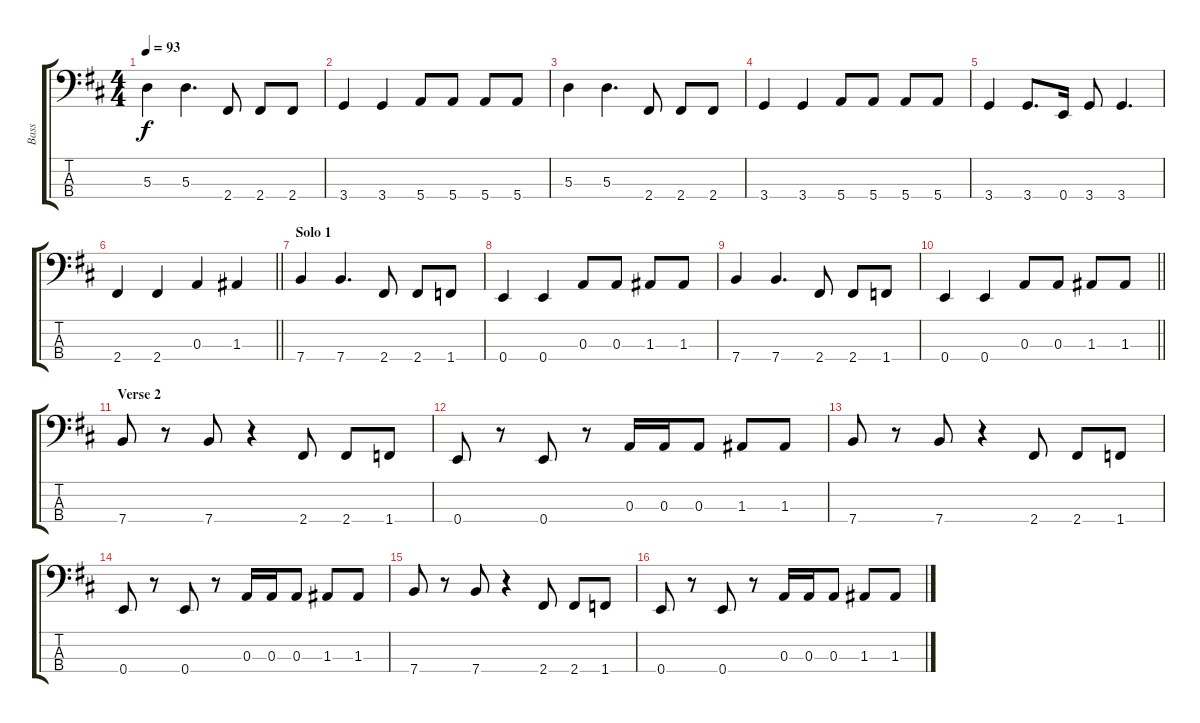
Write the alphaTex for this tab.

\track ("Bass" "Bass") {instrument electricbasspick}
\staff {score tabs}
\tuning (G2 D2 A1 E1) {hide}
\ts (4 4)
\tempo 93
\clef f4
\ks d
5.3.4{dy f} 5.3.4{d} 2.4.8 2.4.8 2.4.8 |
3.4.4 3.4.4 5.4.8 5.4.8 5.4.8 5.4.8 |
5.3.4 5.3.4{d} 2.4.8 2.4.8 2.4.8 |
3.4.4 3.4.4 5.4.8 5.4.8 5.4.8 5.4.8 |
3.4.4 3.4.8{d} 0.4.16 3.4.8 3.4.4{d} |
\barLineRight lightlight
2.4.4 2.4.4 0.3.4 1.3.4 |
\section ("" "Solo 1")
7.4.4 7.4.4{d} 2.4.8 2.4.8 1.4.8 |
0.4.4 0.4.4 0.3.8 0.3.8 1.3.8 1.3.8 |
7.4.4 7.4.4{d} 2.4.8 2.4.8 1.4.8 |
\barLineRight lightlight
0.4.4 0.4.4 0.3.8 0.3.8 1.3.8 1.3.8 |
\section ("" "Verse 2")
7.4.8 r.8 7.4.8 r.4 2.4.8 2.4.8 1.4.8 |
0.4.8 r.8 0.4.8 r.8 0.3.16 0.3.16 0.3.8 1.3.8 1.3.8 |
7.4.8 r.8 7.4.8 r.4 2.4.8 2.4.8 1.4.8 |
0.4.8 r.8 0.4.8 r.8 0.3.16 0.3.16 0.3.8 1.3.8 1.3.8 |
7.4.8 r.8 7.4.8 r.4 2.4.8 2.4.8 1.4.8 |
0.4.8 r.8 0.4.8 r.8 0.3.16 0.3.16 0.3.8 1.3.8 1.3.8
